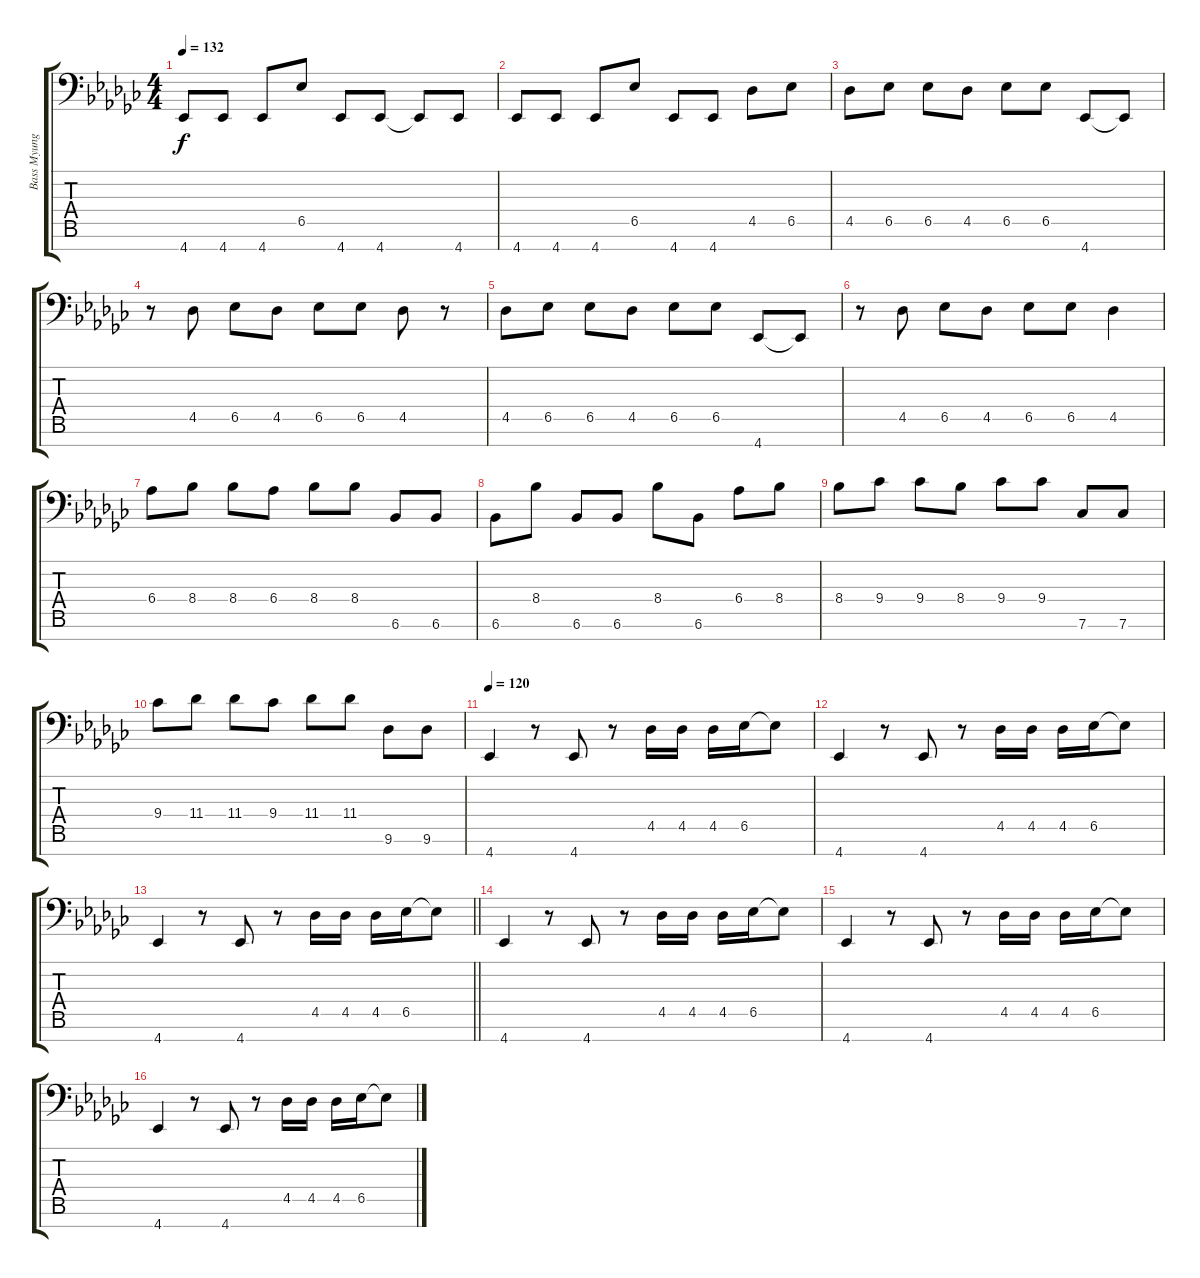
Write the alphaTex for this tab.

\track ("Bass Myung" "Bass Myung") {instrument electricbassfinger}
\staff {score tabs}
\tuning (E3 B2 G2 D2 A1 E1 B0) {hide}
\ts (4 4)
\tempo 132
\clef f4
\ks gb
4.7.8{dy f} 4.7.8 4.7.8 6.5.8 4.7.8 4.7.8 4.7{t}.8 4.7.8 |
4.7.8 4.7.8 4.7.8 6.5.8 4.7.8 4.7.8 4.5.8 6.5.8 |
4.5.8 6.5.8 6.5.8 4.5.8 6.5.8 6.5.8 4.7.8 4.7{t}.8 |
r.8 4.5.8 6.5.8 4.5.8 6.5.8 6.5.8 4.5.8 r.8 |
4.5.8 6.5.8 6.5.8 4.5.8 6.5.8 6.5.8 4.7.8 4.7{t}.8 |
r.8 4.5.8 6.5.8 4.5.8 6.5.8 6.5.8 4.5.4 |
6.4.8 8.4.8 8.4.8 6.4.8 8.4.8 8.4.8 6.6.8 6.6.8 |
6.6.8 8.4.8 6.6.8 6.6.8 8.4.8 6.6.8 6.4.8 8.4.8 |
8.4.8 9.4.8 9.4.8 8.4.8 9.4.8 9.4.8 7.6.8 7.6.8 |
9.4.8 11.4.8 11.4.8 9.4.8 11.4.8 11.4.8 9.6.8 9.6.8 |
\tempo 120
4.7.4 r.8 4.7.8 r.8 4.5.16 4.5.16 4.5.16 6.5.16 6.5{t}.8 |
4.7.4 r.8 4.7.8 r.8 4.5.16 4.5.16 4.5.16 6.5.16 6.5{t}.8 |
\barLineRight lightlight
4.7.4 r.8 4.7.8 r.8 4.5.16 4.5.16 4.5.16 6.5.16 6.5{t}.8 |
4.7.4 r.8 4.7.8 r.8 4.5.16 4.5.16 4.5.16 6.5.16 6.5{t}.8 |
4.7.4 r.8 4.7.8 r.8 4.5.16 4.5.16 4.5.16 6.5.16 6.5{t}.8 |
4.7.4 r.8 4.7.8 r.8 4.5.16 4.5.16 4.5.16 6.5.16 6.5{t}.8
